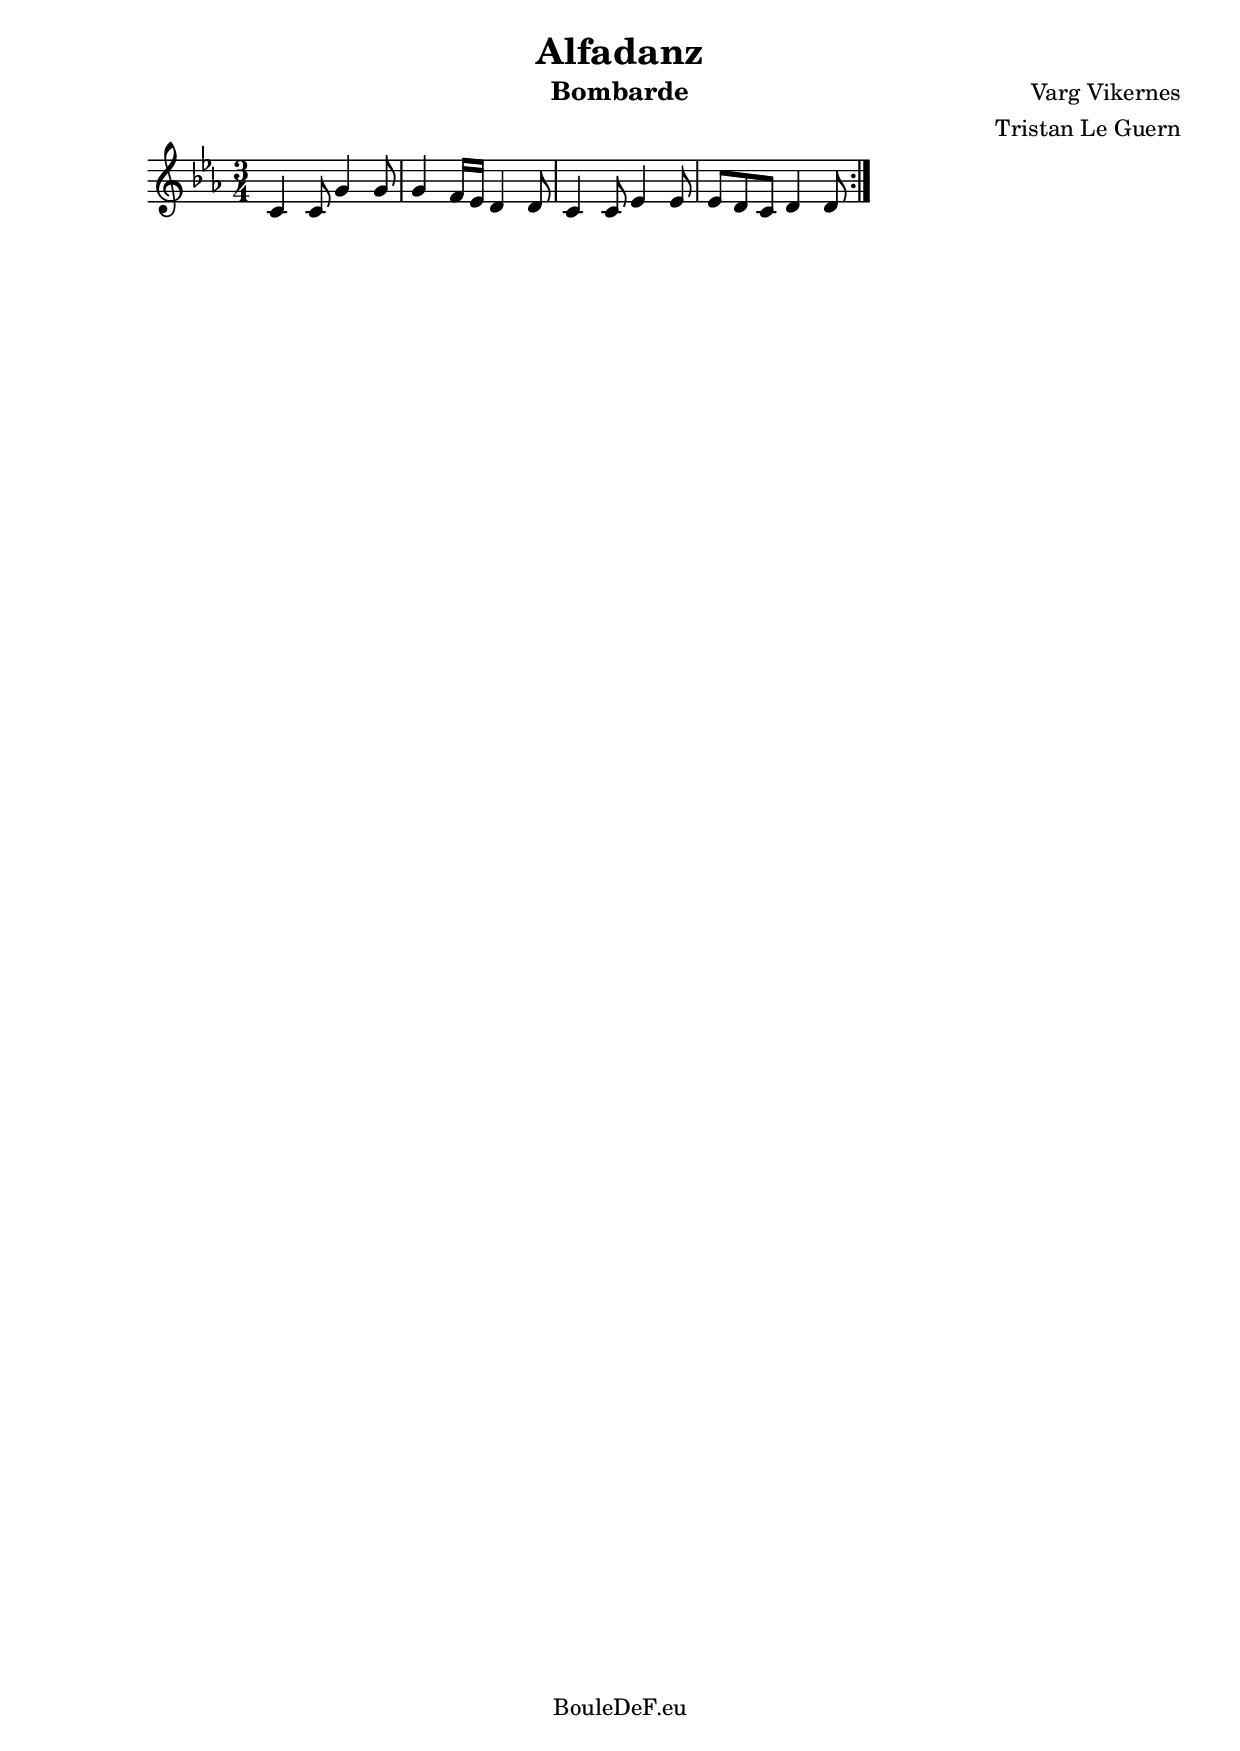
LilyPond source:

\version "2.16.0"
\include "italiano.ly"

\header {
	title = "Alfadanz"
	composer = "Varg Vikernes"
	arranger = "Tristan Le Guern"
	instrument = "Bombarde"
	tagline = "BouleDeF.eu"
}

\score {
	\new Staff \relative sib {
		\clef treble
		\key mib \major
		\time 3/4

		\repeat volta 2 {
			| do4 do8 sol'4 sol8
			| sol4 fa16 mib16 re4 re8
			| do4 do8 mib4 mib8
			| mib re do re4 re8
		}
	}
}
